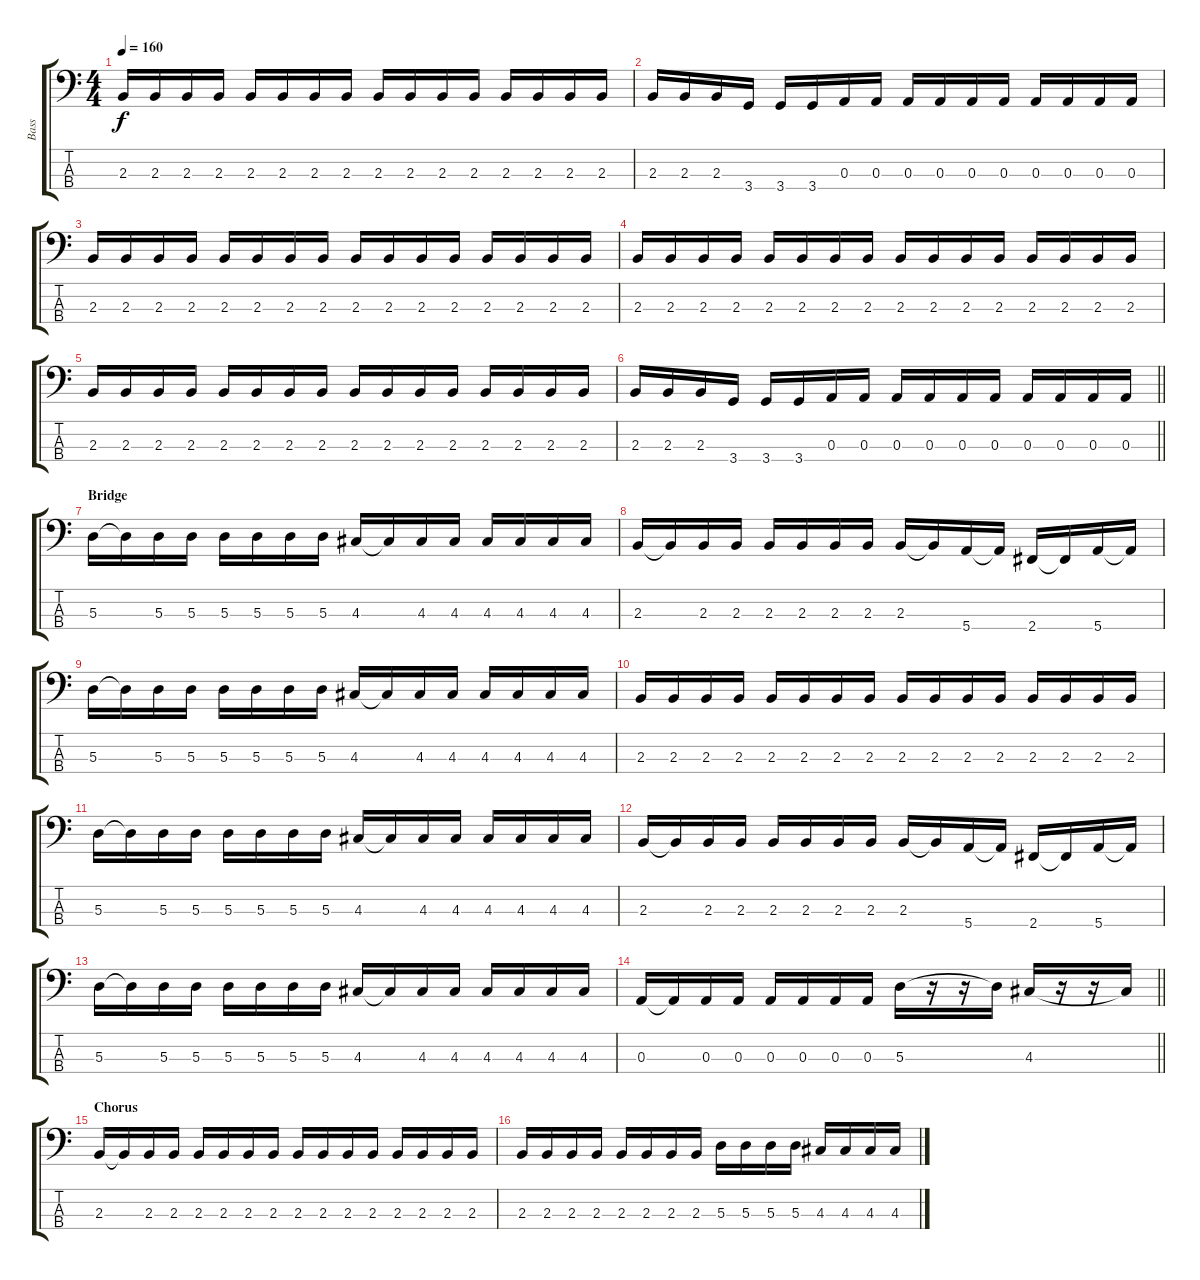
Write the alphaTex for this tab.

\track ("Bass" "Bass") {instrument electricbassfinger}
\staff {score tabs}
\tuning (G2 D2 A1 E1) {hide}
\ts (4 4)
\tempo 160
\clef f4
\ks c
2.3.16{dy f} 2.3.16 2.3.16 2.3.16 2.3.16 2.3.16 2.3.16 2.3.16 2.3.16 2.3.16 2.3.16 2.3.16 2.3.16 2.3.16 2.3.16 2.3.16 |
2.3.16 2.3.16 2.3.16 3.4.16 3.4.16 3.4.16 0.3.16 0.3.16 0.3.16 0.3.16 0.3.16 0.3.16 0.3.16 0.3.16 0.3.16 0.3.16 |
2.3.16 2.3.16 2.3.16 2.3.16 2.3.16 2.3.16 2.3.16 2.3.16 2.3.16 2.3.16 2.3.16 2.3.16 2.3.16 2.3.16 2.3.16 2.3.16 |
2.3.16 2.3.16 2.3.16 2.3.16 2.3.16 2.3.16 2.3.16 2.3.16 2.3.16 2.3.16 2.3.16 2.3.16 2.3.16 2.3.16 2.3.16 2.3.16 |
2.3.16 2.3.16 2.3.16 2.3.16 2.3.16 2.3.16 2.3.16 2.3.16 2.3.16 2.3.16 2.3.16 2.3.16 2.3.16 2.3.16 2.3.16 2.3.16 |
\barLineRight lightlight
2.3.16 2.3.16 2.3.16 3.4.16 3.4.16 3.4.16 0.3.16 0.3.16 0.3.16 0.3.16 0.3.16 0.3.16 0.3.16 0.3.16 0.3.16 0.3.16 |
\section ("" "Bridge")
5.3.16 5.3{t}.16 5.3.16 5.3.16 5.3.16 5.3.16 5.3.16 5.3.16 4.3.16 4.3{t}.16 4.3.16 4.3.16 4.3.16 4.3.16 4.3.16 4.3.16 |
2.3.16 2.3{t}.16 2.3.16 2.3.16 2.3.16 2.3.16 2.3.16 2.3.16 2.3.16 2.3{t}.16 5.4.16 5.4{t}.16 2.4.16 2.4{t}.16 5.4.16 5.4{t}.16 |
5.3.16 5.3{t}.16 5.3.16 5.3.16 5.3.16 5.3.16 5.3.16 5.3.16 4.3.16 4.3{t}.16 4.3.16 4.3.16 4.3.16 4.3.16 4.3.16 4.3.16 |
2.3.16 2.3.16 2.3.16 2.3.16 2.3.16 2.3.16 2.3.16 2.3.16 2.3.16 2.3.16 2.3.16 2.3.16 2.3.16 2.3.16 2.3.16 2.3.16 |
5.3.16 5.3{t}.16 5.3.16 5.3.16 5.3.16 5.3.16 5.3.16 5.3.16 4.3.16 4.3{t}.16 4.3.16 4.3.16 4.3.16 4.3.16 4.3.16 4.3.16 |
2.3.16 2.3{t}.16 2.3.16 2.3.16 2.3.16 2.3.16 2.3.16 2.3.16 2.3.16 2.3{t}.16 5.4.16 5.4{t}.16 2.4.16 2.4{t}.16 5.4.16 5.4{t}.16 |
5.3.16 5.3{t}.16 5.3.16 5.3.16 5.3.16 5.3.16 5.3.16 5.3.16 4.3.16 4.3{t}.16 4.3.16 4.3.16 4.3.16 4.3.16 4.3.16 4.3.16 |
\barLineRight lightlight
0.3.16 0.3{t}.16 0.3.16 0.3.16 0.3.16 0.3.16 0.3.16 0.3.16 5.3.16 r.16 r.16 5.3{t}.16 4.3.16 r.16 r.16 4.3{t}.16 |
\section ("" "Chorus")
2.3.16 2.3{t}.16 2.3.16 2.3.16 2.3.16 2.3.16 2.3.16 2.3.16 2.3.16 2.3.16 2.3.16 2.3.16 2.3.16 2.3.16 2.3.16 2.3.16 |
2.3.16 2.3.16 2.3.16 2.3.16 2.3.16 2.3.16 2.3.16 2.3.16 5.3.16 5.3.16 5.3.16 5.3.16 4.3.16 4.3.16 4.3.16 4.3.16
